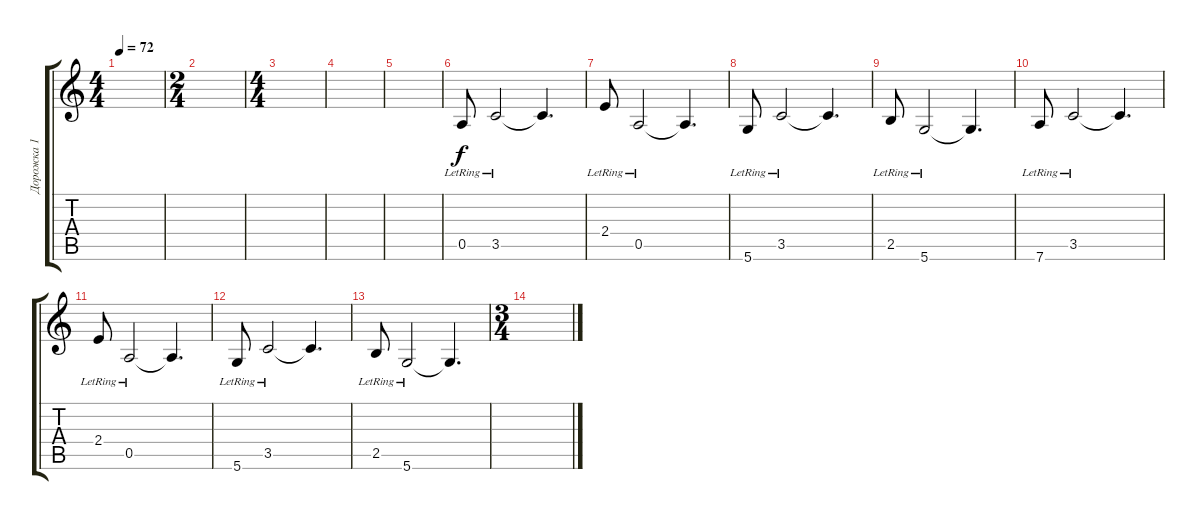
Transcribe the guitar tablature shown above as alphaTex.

\track ("Дорожка 1" "Дорожка 1") {instrument electricguitarjazz}
\staff {score tabs}
\tuning (E4 B3 G3 D3 A2 D2) {hide}
\ts (4 4)
\tempo 72
\clef g2
\ks c
|
\ts (2 4)
|
\ts (4 4)
|
|
|
0.5{lr}.8 3.5{lr}.2 3.5{t}.4{d} |
2.4{lr}.8 0.5{lr}.2 0.5{t}.4{d} |
5.6{lr}.8 3.5{lr}.2 3.5{t}.4{d} |
2.5{lr}.8 5.6{lr}.2 5.6{t}.4{d} |
7.6{lr}.8 3.5{lr}.2 3.5{t}.4{d} |
2.4{lr}.8 0.5{lr}.2 0.5{t}.4{d} |
5.6{lr}.8 3.5{lr}.2 3.5{t}.4{d} |
2.5{lr}.8 5.6{lr}.2 5.6{t}.4{d} |
\ts (3 4)
